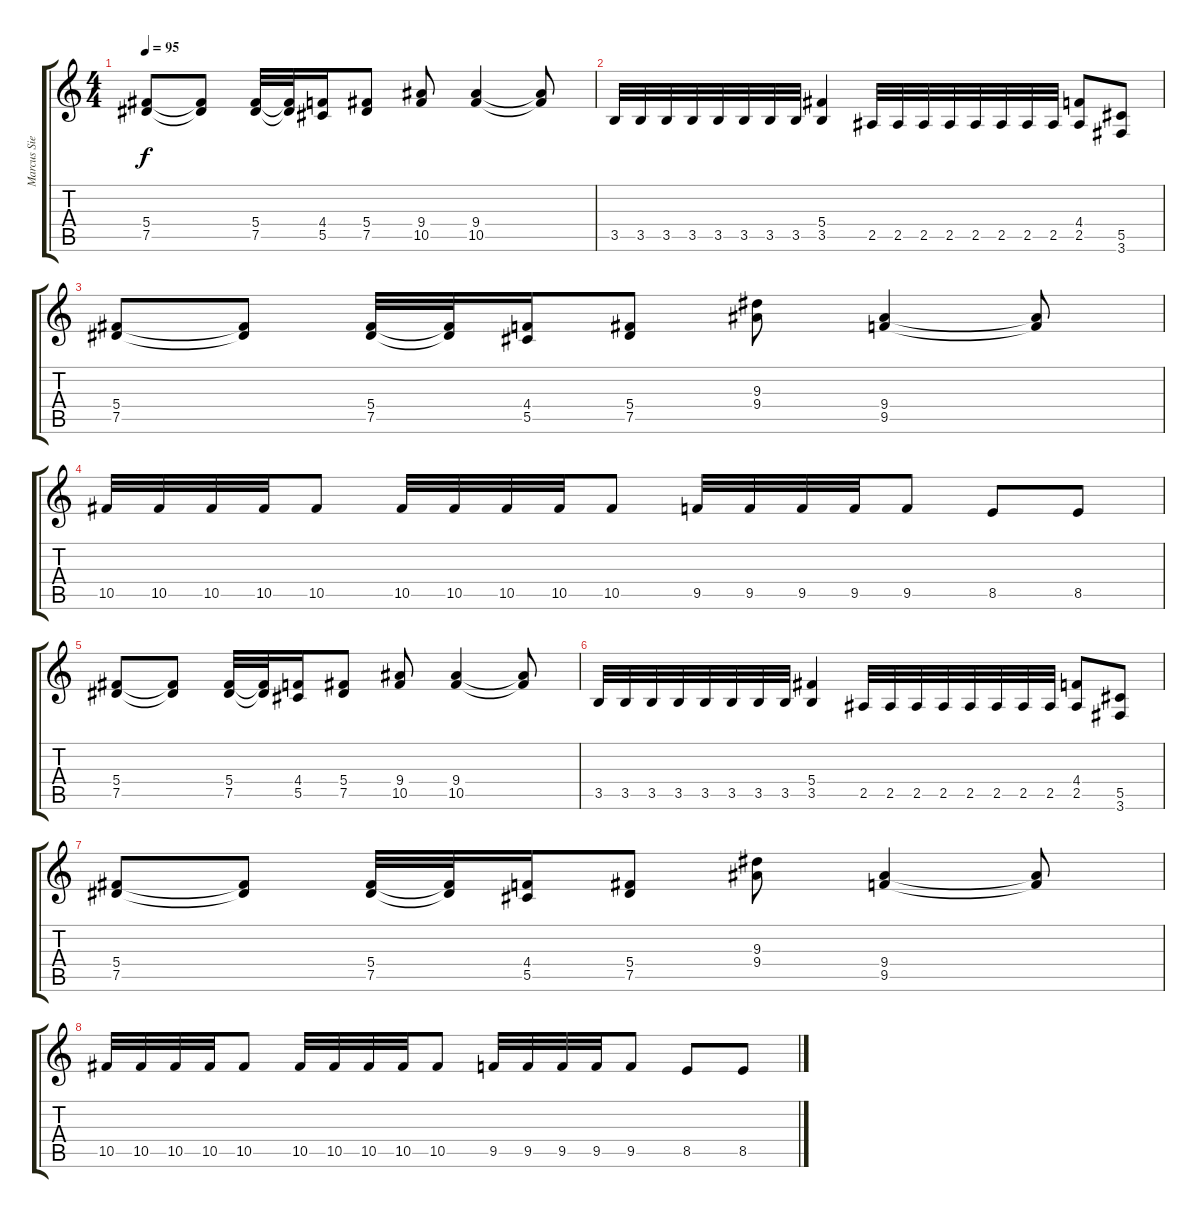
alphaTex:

\track ("Marcus Siepen" "Marcus Sie") {instrument distortionguitar}
\staff {score tabs}
\tuning (Eb4 Bb3 Gb3 Db3 Ab2 Eb2) {hide}
\ts (4 4)
\tempo 95
\clef g2
\ks c
(5.4 7.5).8{dy f instrument distortionguitar} (5.4{t} 7.5{t}).8 (5.4 7.5).32 (5.4{t} 7.5{t}).32 (4.4 5.5).16 (5.4 7.5).8 (9.4 10.5).8 (9.4 10.5).4 (9.4{t} 10.5{t}).8 |
3.5.32 3.5.32 3.5.32 3.5.32 3.5.32 3.5.32 3.5.32 3.5.32 (5.4 3.5).4 2.5.32 2.5.32 2.5.32 2.5.32 2.5.32 2.5.32 2.5.32 2.5.32 (4.4 2.5).8 (5.5 3.6).8 |
(5.4 7.5).8 (5.4{t} 7.5{t}).8 (5.4 7.5).32 (5.4{t} 7.5{t}).32 (4.4 5.5).16 (5.4 7.5).8 (9.3 9.4).8 (9.4 9.5).4 (9.4{t} 9.5{t}).8 |
10.5.32 10.5.32 10.5.32 10.5.32 10.5.8 10.5.32 10.5.32 10.5.32 10.5.32 10.5.8 9.5.32 9.5.32 9.5.32 9.5.32 9.5.8 8.5.8 8.5.8 |
(5.4 7.5).8 (5.4{t} 7.5{t}).8 (5.4 7.5).32 (5.4{t} 7.5{t}).32 (4.4 5.5).16 (5.4 7.5).8 (9.4 10.5).8 (9.4 10.5).4 (9.4{t} 10.5{t}).8 |
3.5.32 3.5.32 3.5.32 3.5.32 3.5.32 3.5.32 3.5.32 3.5.32 (5.4 3.5).4 2.5.32 2.5.32 2.5.32 2.5.32 2.5.32 2.5.32 2.5.32 2.5.32 (4.4 2.5).8 (5.5 3.6).8 |
(5.4 7.5).8 (5.4{t} 7.5{t}).8 (5.4 7.5).32 (5.4{t} 7.5{t}).32 (4.4 5.5).16 (5.4 7.5).8 (9.3 9.4).8 (9.4 9.5).4 (9.4{t} 9.5{t}).8 |
10.5.32 10.5.32 10.5.32 10.5.32 10.5.8 10.5.32 10.5.32 10.5.32 10.5.32 10.5.8 9.5.32 9.5.32 9.5.32 9.5.32 9.5.8 8.5.8 8.5.8
